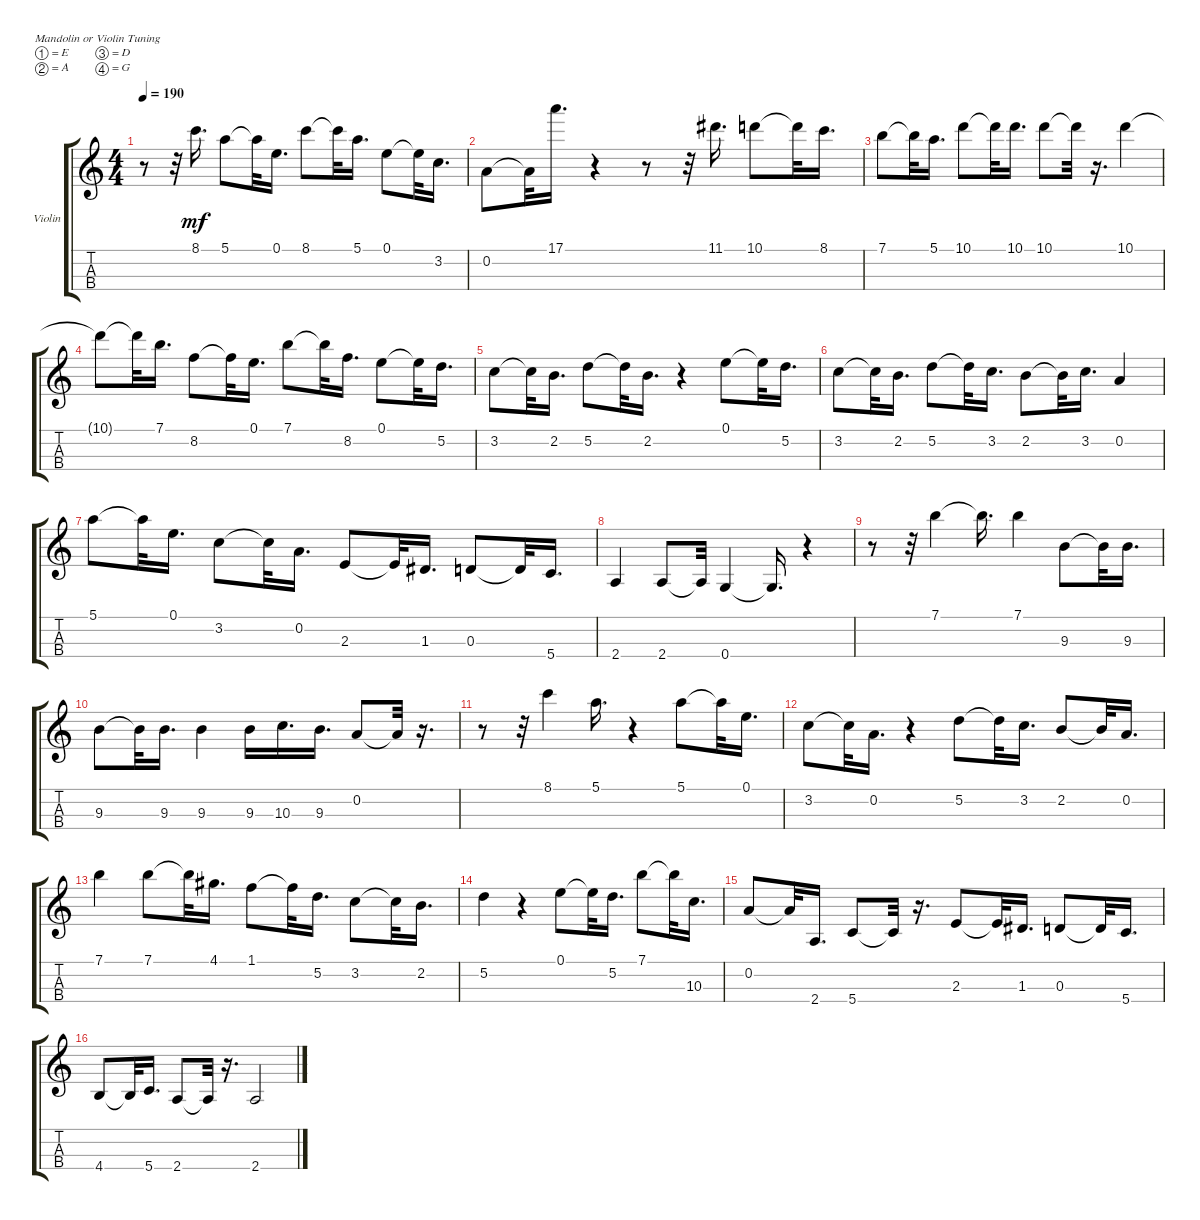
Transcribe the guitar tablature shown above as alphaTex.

\bracketExtendMode groupsimilarinstruments
\firstSystemTrackNameOrientation horizontal
\otherSystemsTrackNameOrientation horizontal
\track ("Violon (Grapelli)" "Violin") {instrument violin}
\staff {score tabs}
\tuning (E5 A4 D4 G3)
\ts (4 4)
\tempo 190
\clef g2
\ks c
r.8{dy mf} r.32 8.1.16{d} 5.1.8 5.1{t}.32 0.1.16{d} 8.1.8 8.1{t}.32 5.1.16{d} 0.1.8 0.1{t}.32 3.2.16{d} |
0.2.8 0.2{t}.32 17.1.16{d} r.4 r.8 r.32 11.1.16{d} 10.1.8 10.1{t}.32 8.1.16{d} |
7.1.8 7.1{t}.32 5.1.16{d} 10.1.8 10.1{t}.32 10.1.16{d} 10.1.8 10.1{t}.32 r.16{d} 10.1.4 |
10.1{t}.8 10.1{t}.32 7.1.16{d} 8.2.8 8.2{t}.32 0.1.16{d} 7.1.8 7.1{t}.32 8.2.16{d} 0.1.8 0.1{t}.32 5.2.16{d} |
3.2.8 3.2{t}.32 2.2.16{d} 5.2.8 5.2{t}.32 2.2.16{d} r.4 0.1.8 0.1{t}.32 5.2.16{d} |
3.2.8 3.2{t}.32 2.2.16{d} 5.2.8 5.2{t}.32 3.2.16{d} 2.2.8 2.2{t}.32 3.2.16{d} 0.2.4 |
5.1.8 5.1{t}.32 0.1.16{d} 3.2.8 3.2{t}.32 0.2.16{d} 2.3.8 2.3{t}.32 1.3.16{d} 0.3.8 0.3{t}.32 5.4.16{d} |
2.4.4 2.4.8 2.4{t}.32 0.4.4 0.4{t}.16{d} r.4 |
r.8 r.32 7.1.4 7.1{t}.16{d} 7.1.4 9.3.8 9.3{t}.32 9.3.16{d} |
9.3.8 9.3{t}.32 9.3.16{d} 9.3.4 9.3.16 10.3.16{d} 9.3.16{d} 0.2.8 0.2{t}.32 r.16{d} |
r.8 r.32 8.1.4 5.1.16{d} r.4 5.1.8 5.1{t}.32 0.1.16{d} |
3.2.8 3.2{t}.32 0.2.16{d} r.4 5.2.8 5.2{t}.32 3.2.16{d} 2.2.8 2.2{t}.32 0.2.16{d} |
7.1.4 7.1.8 7.1{t}.32 4.1.16{d} 1.1.8 1.1{t}.32 5.2.16{d} 3.2.8 3.2{t}.32 2.2.16{d} |
5.2.4 r.4 0.1.8 0.1{t}.32 5.2.16{d} 7.1.8 7.1{t}.32 10.3.16{d} |
0.2.8 0.2{t}.32 2.4.16{d} 5.4.8 5.4{t}.32 r.16{d} 2.3.8 2.3{t}.32 1.3.16{d} 0.3.8 0.3{t}.32 5.4.16{d} |
4.4.8 4.4{t}.32 5.4.16{d} 2.4.8 2.4{t}.32 r.16{d} 2.4.2
